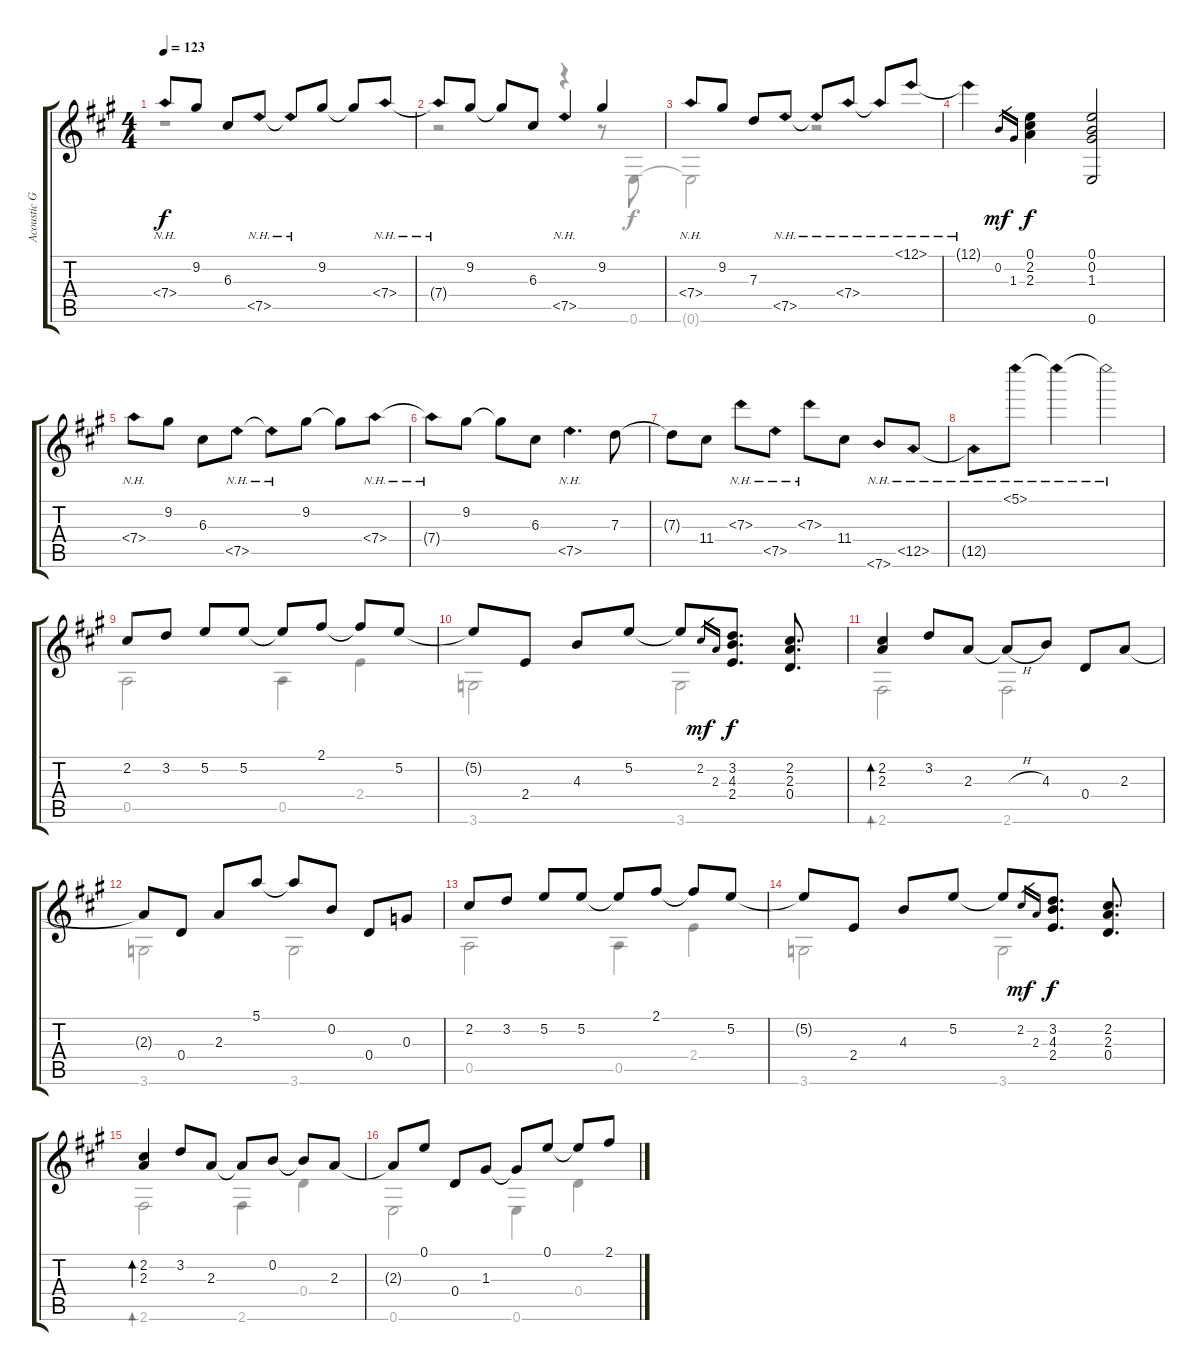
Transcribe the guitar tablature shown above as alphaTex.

\track ("Acoustic Guitar" "Acoustic G") {instrument acousticguitarnylon}
\staff {score tabs}
\tuning (E4 B3 G3 D3 A2 E2) {hide}
\voice
\ts (4 4)
\tempo 123
\clef g2
\ks a
7.4{nh}.8{dy f instrument acousticguitarnylon} 9.2.8 6.3.8 7.5{nh}.8 7.5{nh t}.8 9.2.8 9.2{t}.8 7.4{nh}.8 |
7.4{nh t}.8 9.2.8 9.2{t}.8 6.3.8 7.5{nh}.4 9.2.4 |
7.4{nh}.8 9.2.8 7.3.8 7.5{nh}.8 7.5{nh t}.8 7.4{nh}.8 7.4{nh t}.8 12.1{nh}.8 |
12.1{nh t}.4 0.2.16{gr dy mf} 1.3.16{gr} (0.1 2.2 2.3).4{dy f} (0.1 0.2 1.3 0.6).2 |
7.4{nh}.8 9.2.8 6.3.8 7.5{nh}.8 7.5{nh t}.8 9.2.8 9.2{t}.8 7.4{nh}.8 |
7.4{nh t}.8 9.2.8 9.2{t}.8 6.3.8 7.5{nh}.4{d} 7.3.8 |
7.3{t}.8 11.4.8 7.3{nh}.8 7.5{nh}.8 7.3{nh}.8 11.4.8 7.6{nh}.8 12.5{nh}.8 |
12.5{nh t}.8 5.1{nh}.8 5.1{nh t}.4 5.1{nh t}.2 |
2.2.8 3.2.8 5.2.8 5.2.8 5.2{t}.8 2.1.8 2.1{t}.8 5.2.8 |
5.2{t}.8 2.4.8 4.3.8 5.2.8 5.2{t}.8 2.2.16{gr dy mf} 2.3.16{gr} (3.2 4.3 2.4).8{d dy f} (2.2 2.3 0.4).8{d} |
(2.2 2.3).4{bd 30} 3.2.8 2.3.8 2.3{h t}.8 4.3.8 0.4.8 2.3.8 |
2.3{t}.8 0.4.8 2.3.8 5.1.8 5.1{t}.8 0.2.8 0.4.8 0.3.8 |
2.2.8 3.2.8 5.2.8 5.2.8 5.2{t}.8 2.1.8 2.1{t}.8 5.2.8 |
5.2{t}.8 2.4.8 4.3.8 5.2.8 5.2{t}.8 2.2.16{gr dy mf} 2.3.16{gr} (3.2 4.3 2.4).8{d dy f} (2.2 2.3 0.4).8{d} |
(2.2 2.3).4{bd 30} 3.2.8 2.3.8 2.3{t}.8 0.2.8 0.2{t}.8 2.3.8 |
2.3{t}.8 0.1.8 0.4.8 1.3.8 1.3{t}.8 0.1.8 0.1{t}.8 2.1.8
\voice
\clef g2
\ottava regular
\simile none
\ks a
r.1{dy f} |
r.2 r.4 r.8 0.6.8 |
0.6{t}.2 r.2 |
|
|
|
|
|
0.5.2 0.5.4 2.4.4 |
3.6.2 3.6.2 |
2.6.2{bd 30} 2.6.2 |
3.6.2 3.6.2 |
0.5.2 0.5.4 2.4.4 |
3.6.2 3.6.2 |
2.6.2{bd 30} 2.6.4 0.4.4 |
0.6.2 0.6.4 0.4.4
